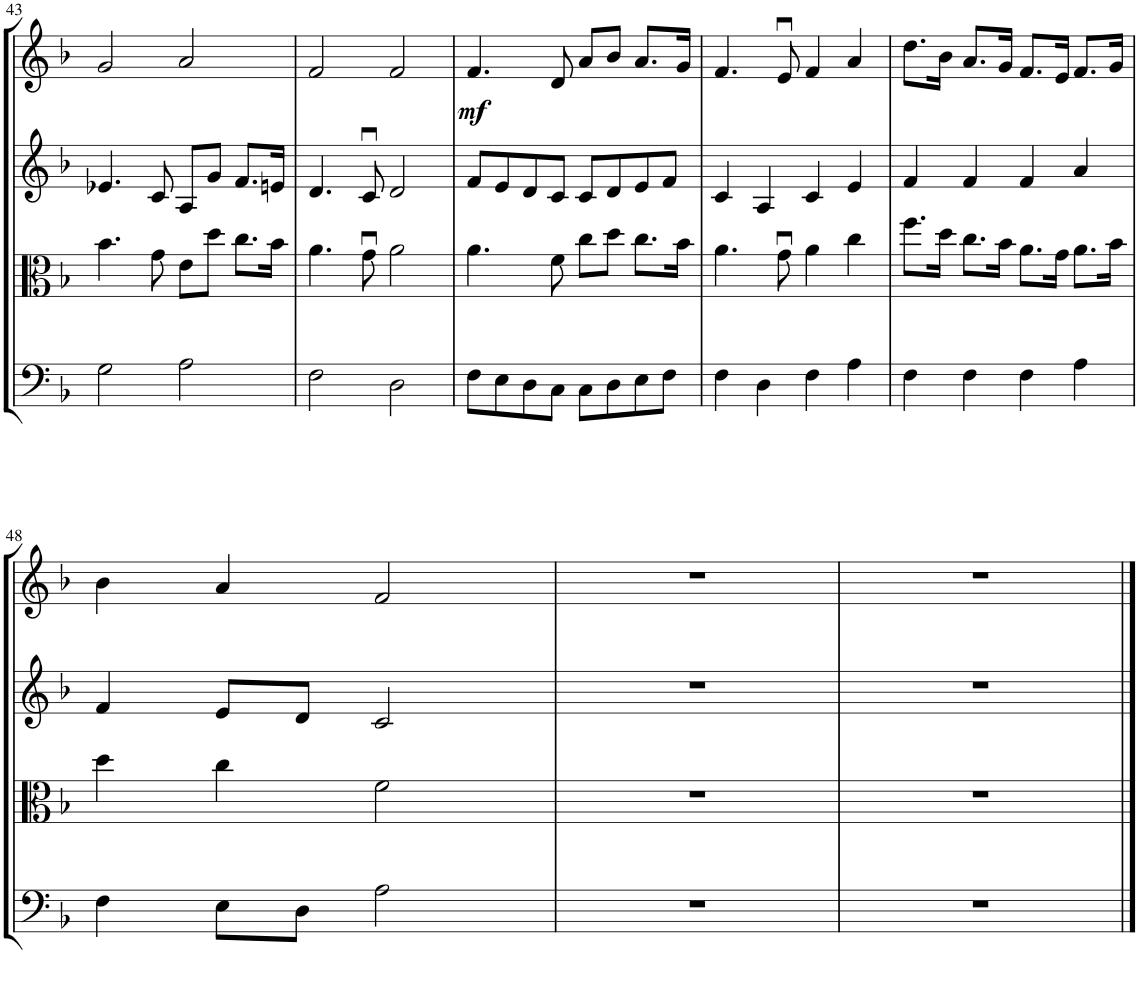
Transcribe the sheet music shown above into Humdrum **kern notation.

**kern	**kern	**kern	**kern	**dynam
*part4	*part3	*part2	*part1	*part1
*staff4	*staff3	*staff2	*staff1	*staff1
*I"Violoncello	*I"Viola	*I"Violin II	*I"Violin I	*
*I'Vc	*I'Vla	*I'Vln	*I'Vln	*
!!LO:PB:g=z
*clefF4	*clefC3	*clefG2	*clefG2	*
*k[b-]	*k[b-]	*k[b-]	*k[b-]	*
*M4/4	*M4/4	*M4/4	*M4/4	*
=43	=43	=43	=43	=43
2G\	4.b-\	4.e-X/	2g/	.
.	8g\	8c/	.	.
2A\	8e\L	8A/L	2a/	.
.	8dd\J	8g/J	.	.
.	8.cc\L	8.f/L	.	.
.	16b-\Jk	16en/Jk	.	.
=44	=44	=44	=44	=44
2F\	4.a\	4.d/	2f/	.
.	8gu\	8cu/	.	.
2D\	2a\	2d/	2f/	.
=45	=45	=45	=45	=45
!	!	!	!	!LO:DY:b
8F\L	4.a\	8f/L	4.f/	mf
8E\	.	8e/	.	.
8D\	.	8d/	.	.
8C\J	8f\	8c/J	8d/	.
8C\L	8cc\L	8c/L	8a/L	.
8D\	8dd\J	8d/	8b-/J	.
8E\	8.cc\L	8e/	8.a/L	.
8F\J	.	8f/J	.	.
.	16b-\Jk	.	16g/Jk	.
=46	=46	=46	=46	=46
4F\	4.a\	4c/	4.f/	.
4D\	.	4A/	.	.
.	8gu\	.	8eu/	.
4F\	4a\	4c/	4f/	.
4A\	4cc\	4e/	4a/	.
=47	=47	=47	=47	=47
4F\	8.ff\L	4f/	8.dd\L	.
.	16dd\Jk	.	16b-\Jk	.
4F\	8.cc\L	4f/	8.a/L	.
.	16b-\Jk	.	16g/Jk	.
4F\	8.a\L	4f/	8.f/L	.
.	16g\Jk	.	16e/Jk	.
4A\	8.a\L	4a/	8.f/L	.
.	16b-\Jk	.	16g/Jk	.
!!LO:LB:g=z
=48	=48	=48	=48	=48
4F\	4dd\	4f/	4b-\	.
8E\L	4cc\	8e/L	4a/	.
8D\J	.	8d/J	.	.
2A\	2f\	2c/	2f/	.
=49	=49	=49	=49	=49
1r	1r	1r	1r	.
=50	=50	=50	=50	=50
1r	1r	1r	1r	.
==	==	==	==	==
*-	*-	*-	*-	*-
